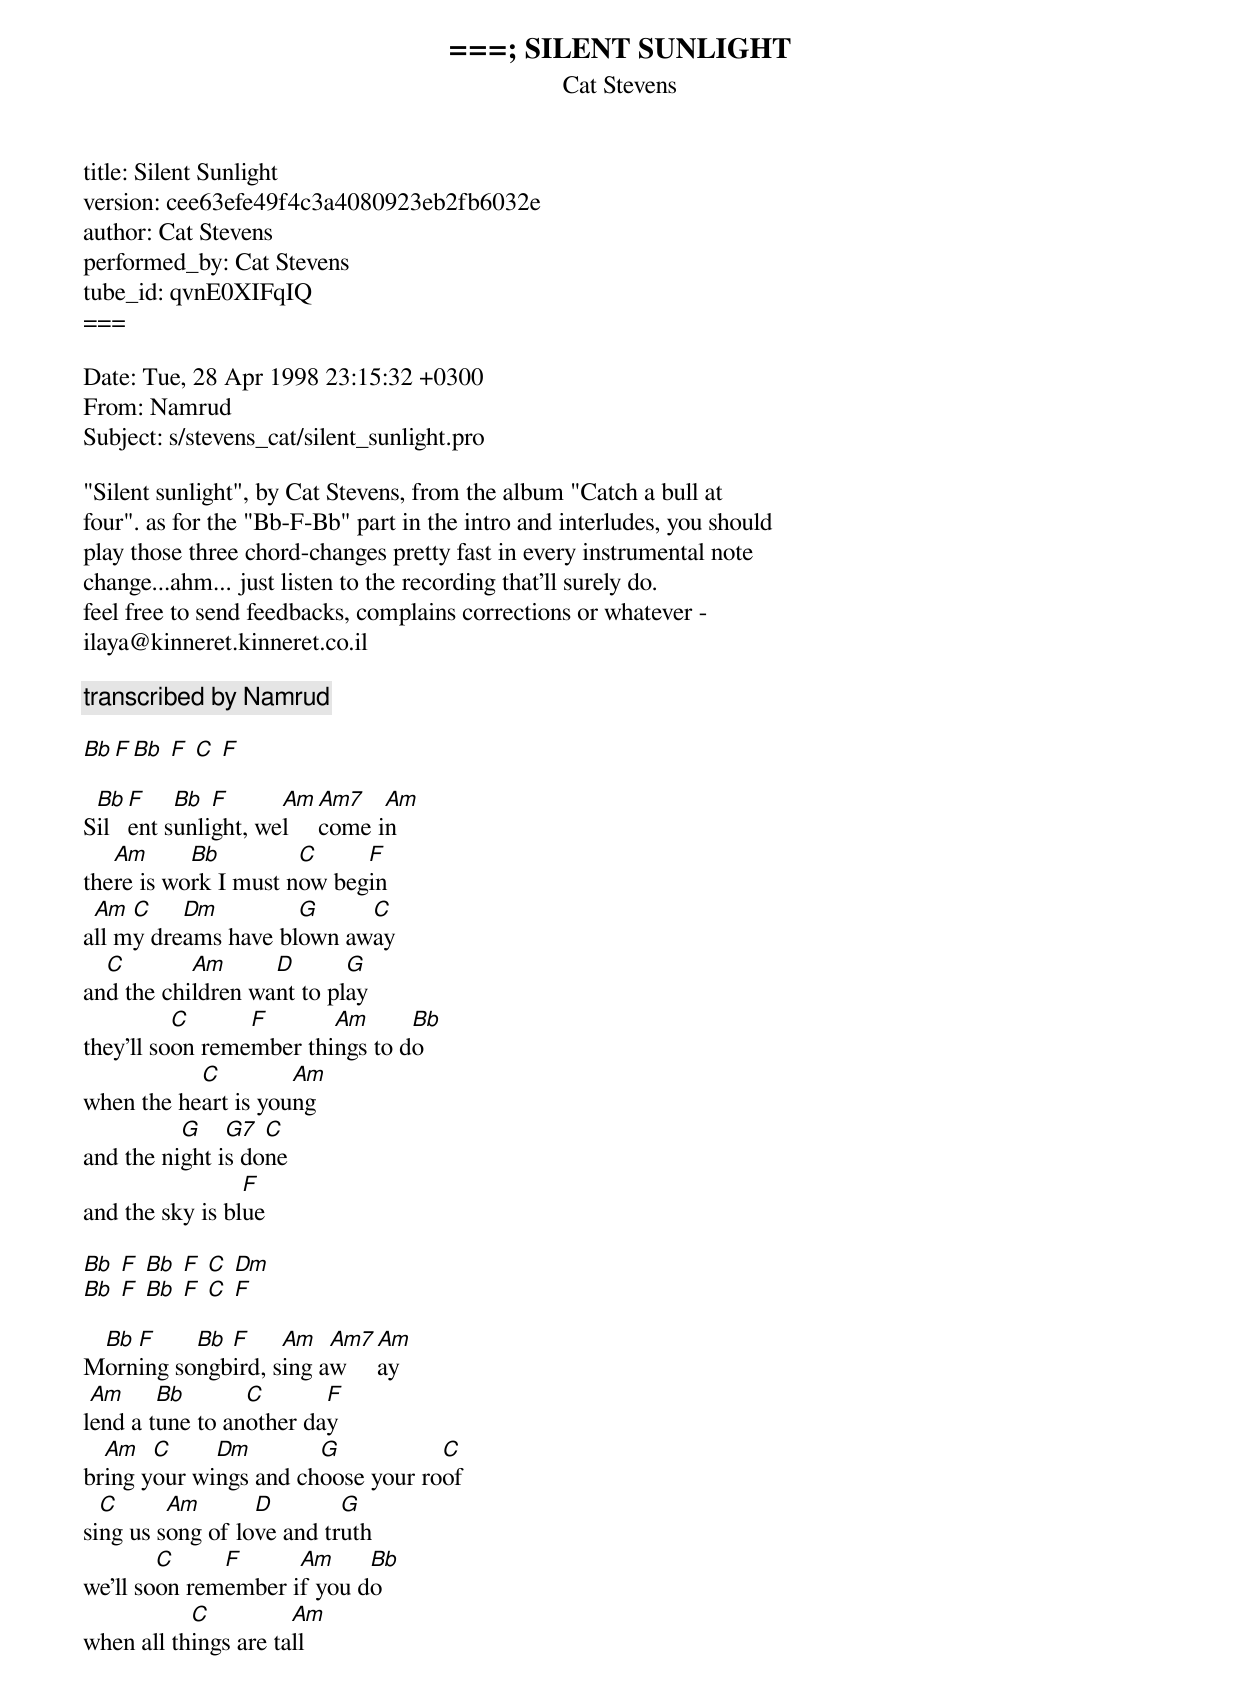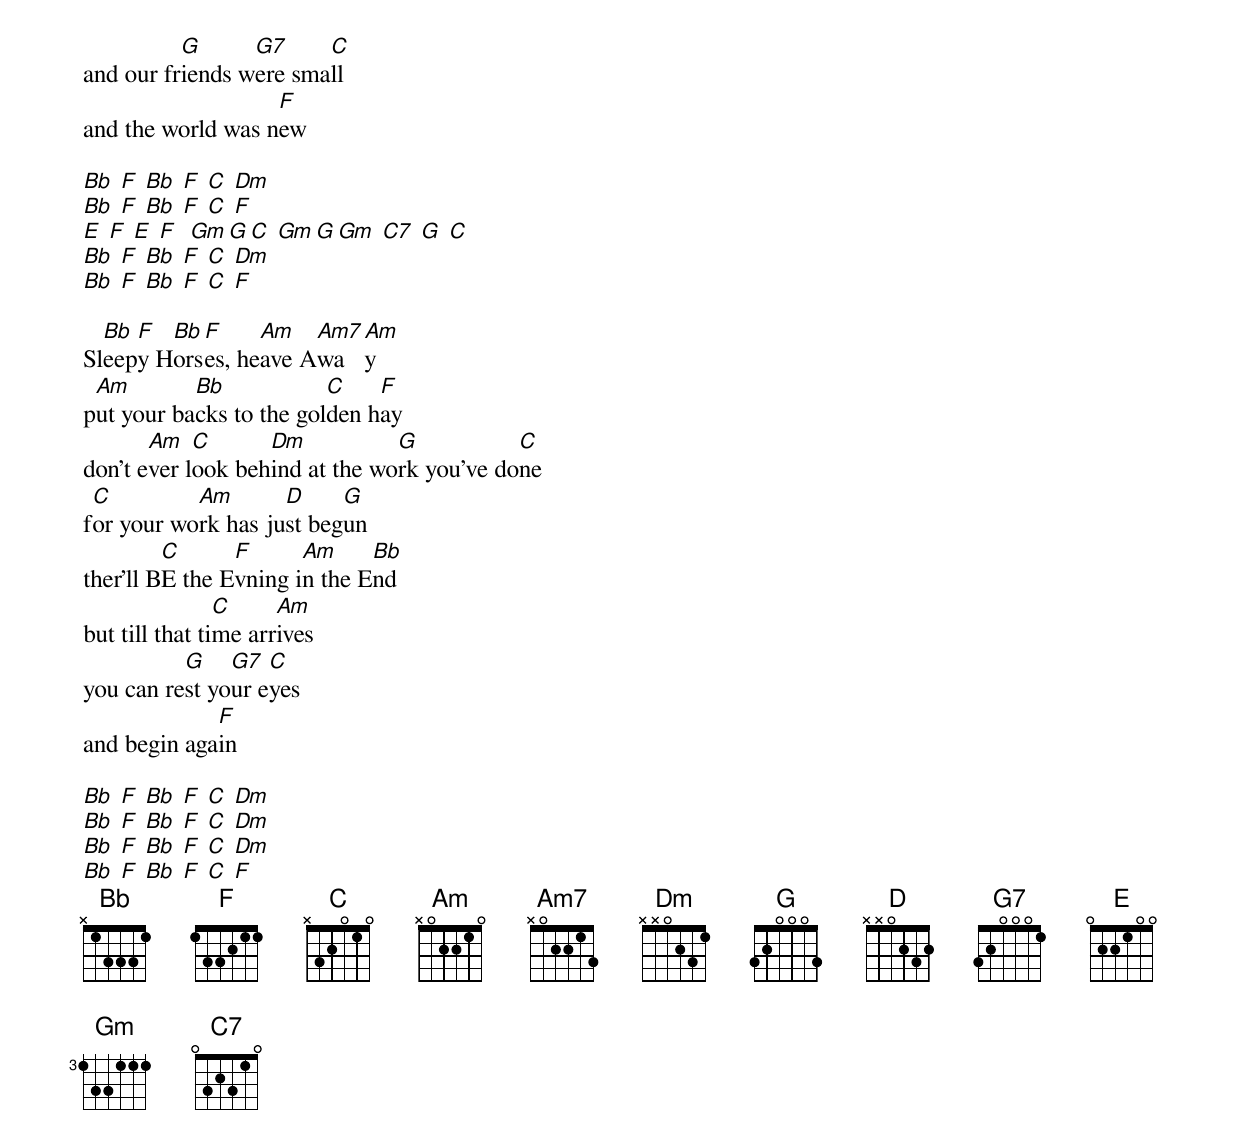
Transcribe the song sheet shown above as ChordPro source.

===
title: Silent Sunlight
version: cee63efe49f4c3a4080923eb2fb6032e
author: Cat Stevens
performed_by: Cat Stevens
tube_id: qvnE0XIFqIQ
===

Date: Tue, 28 Apr 1998 23:15:32 +0300
From: Namrud
Subject: s/stevens_cat/silent_sunlight.pro

"Silent sunlight", by Cat Stevens, from the album "Catch a bull at
four". as for the "Bb-F-Bb" part in the intro and interludes, you should
play those three chord-changes pretty fast in every instrumental note
change...ahm... just listen to the recording that'll surely do.
feel free to send feedbacks, complains corrections or whatever -
ilaya@kinneret.kinneret.co.il

{t: SILENT SUNLIGHT}
{st: Cat Stevens}
{comment: transcribed by Namrud}

[Bb][F][Bb] [F] [C] [F]

S[Bb]il[F]ent s[Bb]unli[F]ght, we[Am]l[Am7]come i[Am]n
the[Am]re is wo[Bb]rk I must n[C]ow beg[F]in
a[Am]ll m[C]y dre[Dm]ams have bl[G]own aw[C]ay
an[C]d the chi[Am]ldren wa[D]nt to pl[G]ay
they'll so[C]on reme[F]mber thi[Am]ngs to d[Bb]o
when the he[C]art is you[Am]ng
and the ni[G]ght i[G7]s do[C]ne
and the sky is bl[F]ue

[Bb] [F] [Bb] [F] [C] [Dm]
[Bb] [F] [Bb] [F] [C] [F]

M[Bb]orn[F]ing so[Bb]ngb[F]ird, s[Am]ing a[Am7]w[Am]ay
l[Am]end a t[Bb]une to an[C]other da[F]y
br[Am]ing y[C]our wi[Dm]ngs and ch[G]oose your ro[C]of
si[C]ng us s[Am]ong of lo[D]ve and tr[G]uth
we'll so[C]on rem[F]ember i[Am]f you d[Bb]o
when all th[C]ings are ta[Am]ll
and our fr[G]iends w[G7]ere sma[C]ll
and the world was n[F]ew

[Bb] [F] [Bb] [F] [C] [Dm]
[Bb] [F] [Bb] [F] [C] [F]
[E] [F] [E] [F]  [Gm][G][C] [Gm][G][Gm] [C7] [G] [C]
[Bb] [F] [Bb] [F] [C] [Dm]
[Bb] [F] [Bb] [F] [C] [F]

Sl[Bb]eep[F]y H[Bb]ors[F]es, he[Am]ave A[Am7]wa[Am]y
p[Am]ut your ba[Bb]cks to the gol[C]den h[F]ay
don't e[Am]ver l[C]ook beh[Dm]ind at the wo[G]rk you've do[C]ne
f[C]or your wo[Am]rk has ju[D]st beg[G]un
ther'll B[C]E the E[F]vning i[Am]n the E[Bb]nd
but till that ti[C]me arr[Am]ives
you can re[G]st yo[G7]ur e[C]yes
and begin aga[F]in

[Bb] [F] [Bb] [F] [C] [Dm]
[Bb] [F] [Bb] [F] [C] [Dm]
[Bb] [F] [Bb] [F] [C] [Dm]
[Bb] [F] [Bb] [F] [C] [F]
